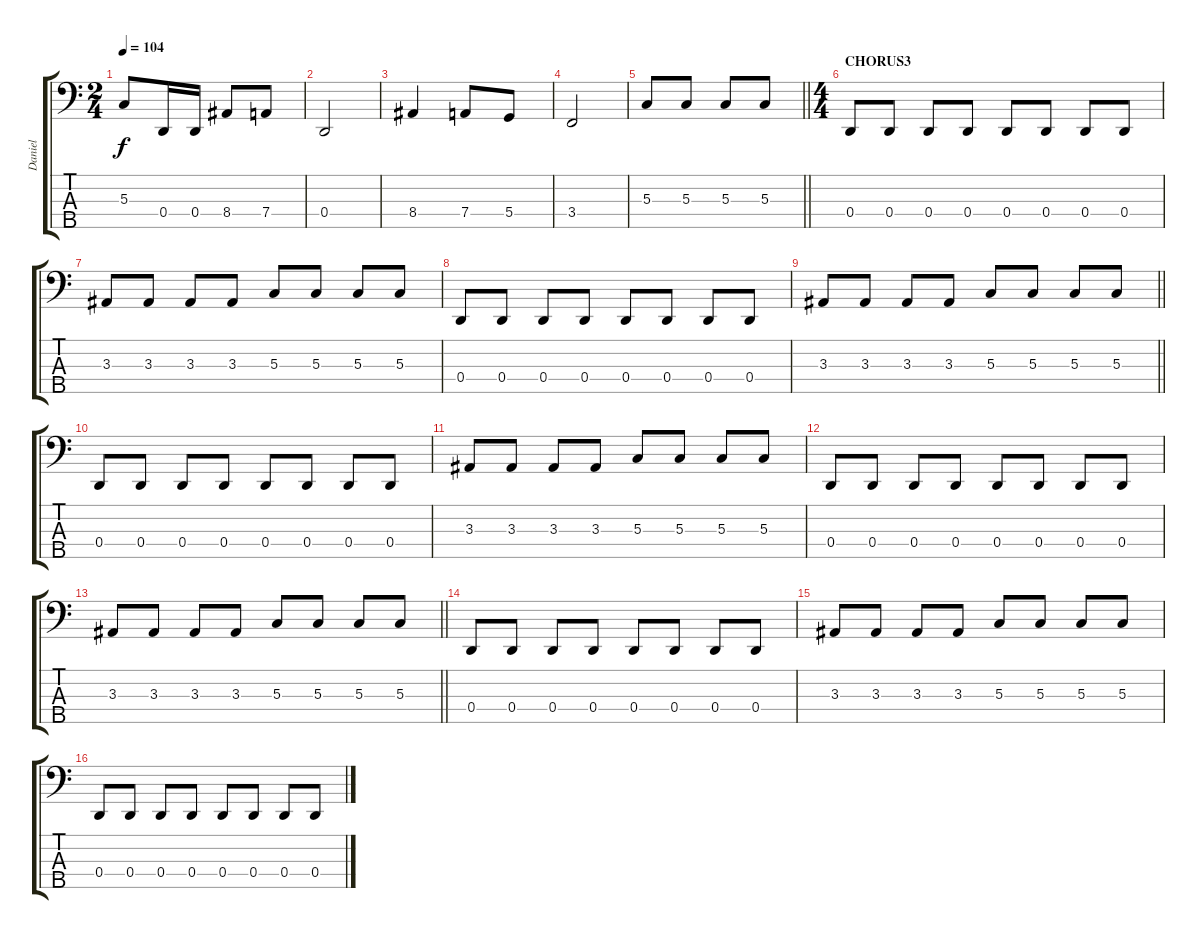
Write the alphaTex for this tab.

\track ("Daniel" "Daniel") {instrument electricbasspick}
\staff {score tabs}
\tuning (F2 C2 G1 D1 A0) {hide}
\ts (2 4)
\tempo 104
\clef f4
\ks c
5.3.8{dy f} 0.4.16 0.4.16 8.4.8 7.4.8 |
0.4.2 |
8.4.4 7.4.8 5.4.8 |
3.4.2 |
\barLineRight lightlight
5.3.8 5.3.8 5.3.8 5.3.8 |
\ts (4 4)
\section ("" "CHORUS3")
0.4.8 0.4.8 0.4.8 0.4.8 0.4.8 0.4.8 0.4.8 0.4.8 |
3.3.8 3.3.8 3.3.8 3.3.8 5.3.8 5.3.8 5.3.8 5.3.8 |
0.4.8 0.4.8 0.4.8 0.4.8 0.4.8 0.4.8 0.4.8 0.4.8 |
\barLineRight lightlight
3.3.8 3.3.8 3.3.8 3.3.8 5.3.8 5.3.8 5.3.8 5.3.8 |
0.4.8 0.4.8 0.4.8 0.4.8 0.4.8 0.4.8 0.4.8 0.4.8 |
3.3.8 3.3.8 3.3.8 3.3.8 5.3.8 5.3.8 5.3.8 5.3.8 |
0.4.8 0.4.8 0.4.8 0.4.8 0.4.8 0.4.8 0.4.8 0.4.8 |
\barLineRight lightlight
3.3.8 3.3.8 3.3.8 3.3.8 5.3.8 5.3.8 5.3.8 5.3.8 |
0.4.8 0.4.8 0.4.8 0.4.8 0.4.8 0.4.8 0.4.8 0.4.8 |
3.3.8 3.3.8 3.3.8 3.3.8 5.3.8 5.3.8 5.3.8 5.3.8 |
0.4.8 0.4.8 0.4.8 0.4.8 0.4.8 0.4.8 0.4.8 0.4.8
